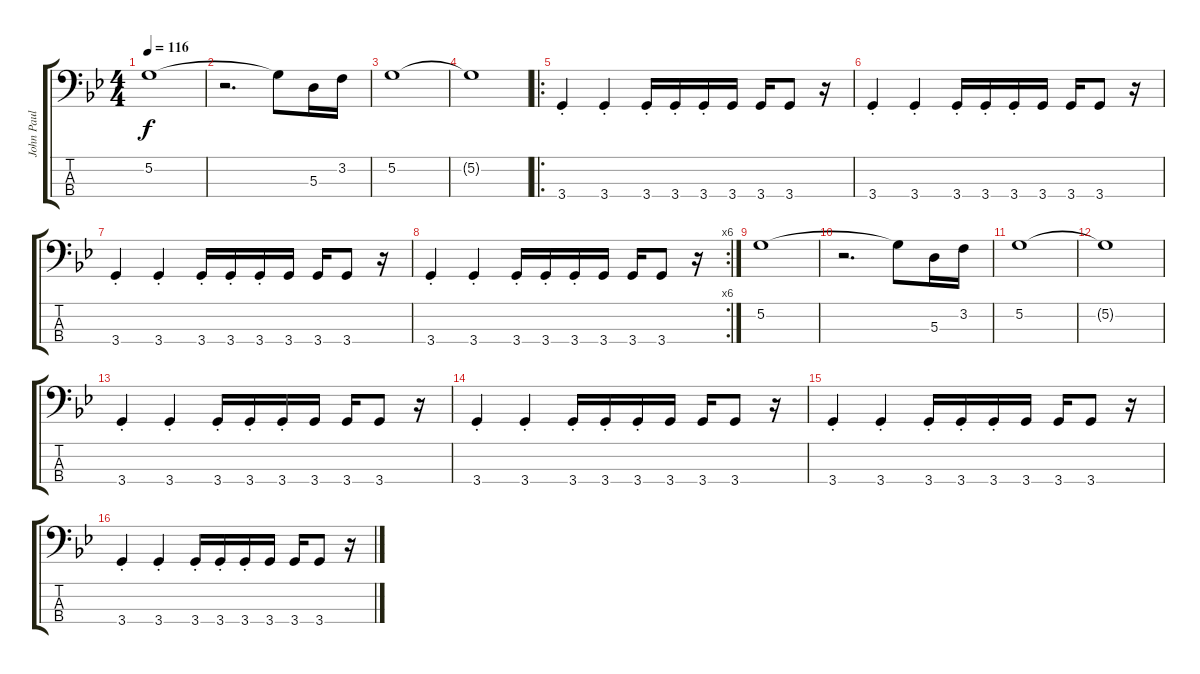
\track ("John Paul Jones" "John Paul ") {instrument electricbassfinger}
\staff {score tabs}
\tuning (G2 D2 A1 E1) {hide}
\ts (4 4)
\tempo 116
\clef f4
\ks bb
5.2.1{dy f} |
r.2{d} 5.2{t}.8 5.3.16 3.2.16 |
5.2.1 |
5.2{t}.1 |
\ro
3.4{st}.4 3.4{st}.4 3.4{st}.16 3.4{st}.16 3.4{st}.16 3.4.16 3.4.16 3.4.8 r.16 |
3.4{st}.4 3.4{st}.4 3.4{st}.16 3.4{st}.16 3.4{st}.16 3.4.16 3.4.16 3.4.8 r.16 |
3.4{st}.4 3.4{st}.4 3.4{st}.16 3.4{st}.16 3.4{st}.16 3.4.16 3.4.16 3.4.8 r.16 |
\rc 6
3.4{st}.4 3.4{st}.4 3.4{st}.16 3.4{st}.16 3.4{st}.16 3.4.16 3.4.16 3.4.8 r.16 |
5.2.1 |
r.2{d} 5.2{t}.8 5.3.16 3.2.16 |
5.2.1 |
5.2{t}.1 |
3.4{st}.4 3.4{st}.4 3.4{st}.16 3.4{st}.16 3.4{st}.16 3.4.16 3.4.16 3.4.8 r.16 |
3.4{st}.4 3.4{st}.4 3.4{st}.16 3.4{st}.16 3.4{st}.16 3.4.16 3.4.16 3.4.8 r.16 |
3.4{st}.4 3.4{st}.4 3.4{st}.16 3.4{st}.16 3.4{st}.16 3.4.16 3.4.16 3.4.8 r.16 |
3.4{st}.4 3.4{st}.4 3.4{st}.16 3.4{st}.16 3.4{st}.16 3.4.16 3.4.16 3.4.8 r.16
